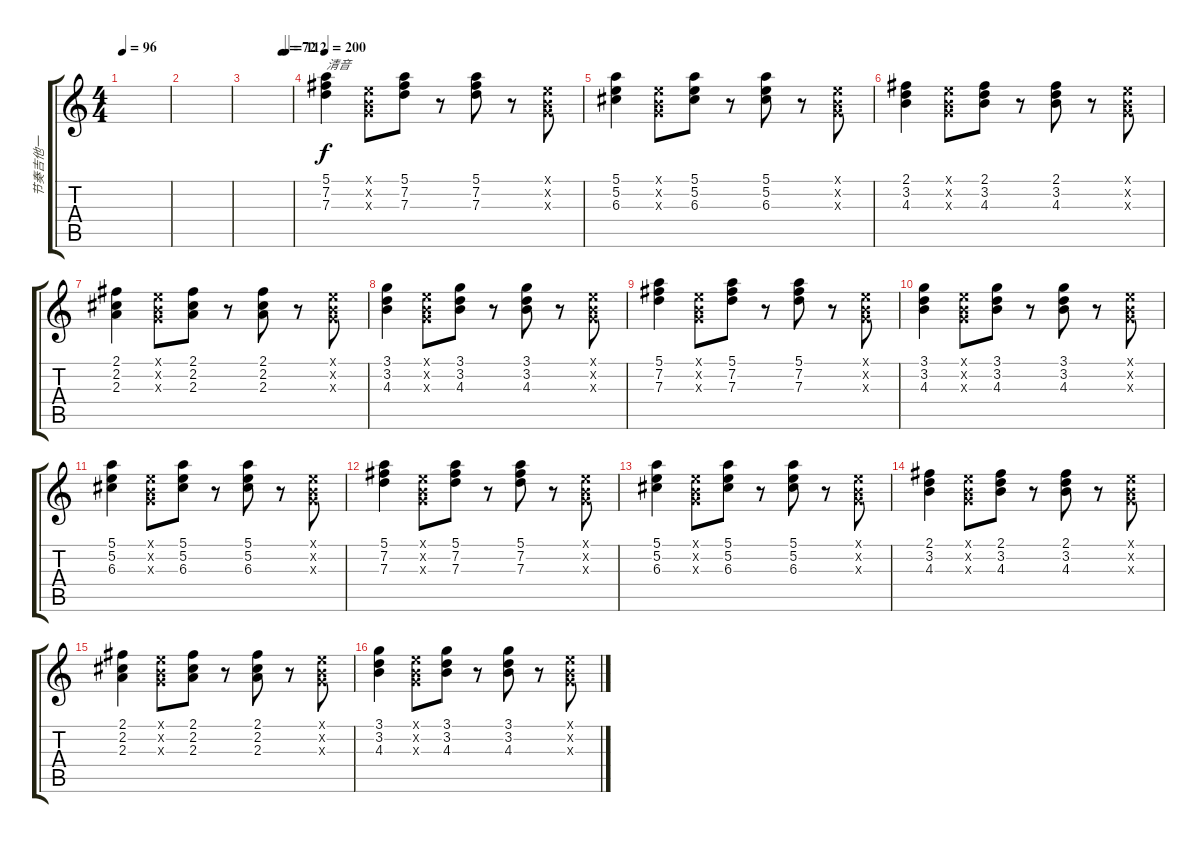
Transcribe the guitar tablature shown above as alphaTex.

\track ("节奏吉他一" "节奏吉他一") {instrument distortionguitar}
\staff {score tabs}
\tuning (E4 B3 G3 D3 A2 E2) {hide}
\ts (4 4)
\tempo 96
\clef g2
\ks c
|
|
\tempo (72 0.7916666666666666)
\tempo (112 0.875)
|
\tempo 196
\tempo 200
(5.1 7.2 7.3).4{txt "清音" instrument electricguitarclean} (0.1{x} 0.2{x} 0.3{x}).8 (5.1 7.2 7.3).8 r.8 (5.1 7.2 7.3).8 r.8 (0.1{x} 0.2{x} 0.3{x}).8 |
(5.1 5.2 6.3).4 (0.1{x} 0.2{x} 0.3{x}).8 (5.1 5.2 6.3).8 r.8 (5.1 5.2 6.3).8 r.8 (0.1{x} 0.2{x} 0.3{x}).8 |
(2.1 3.2 4.3).4 (0.1{x} 0.2{x} 0.3{x}).8 (2.1 3.2 4.3).8 r.8 (2.1 3.2 4.3).8 r.8 (0.1{x} 0.2{x} 0.3{x}).8 |
(2.1 2.2 2.3).4 (0.1{x} 0.2{x} 0.3{x}).8 (2.1 2.2 2.3).8 r.8 (2.1 2.2 2.3).8 r.8 (0.1{x} 0.2{x} 0.3{x}).8 |
(3.1 3.2 4.3).4 (0.1{x} 0.2{x} 0.3{x}).8 (3.1 3.2 4.3).8 r.8 (3.1 3.2 4.3).8 r.8 (0.1{x} 0.2{x} 0.3{x}).8 |
(5.1 7.2 7.3).4 (0.1{x} 0.2{x} 0.3{x}).8 (5.1 7.2 7.3).8 r.8 (5.1 7.2 7.3).8 r.8 (0.1{x} 0.2{x} 0.3{x}).8 |
(3.1 3.2 4.3).4 (0.1{x} 0.2{x} 0.3{x}).8 (3.1 3.2 4.3).8 r.8 (3.1 3.2 4.3).8 r.8 (0.1{x} 0.2{x} 0.3{x}).8 |
(5.1 5.2 6.3).4 (0.1{x} 0.2{x} 0.3{x}).8 (5.1 5.2 6.3).8 r.8 (5.1 5.2 6.3).8 r.8 (0.1{x} 0.2{x} 0.3{x}).8 |
(5.1 7.2 7.3).4 (0.1{x} 0.2{x} 0.3{x}).8 (5.1 7.2 7.3).8 r.8 (5.1 7.2 7.3).8 r.8 (0.1{x} 0.2{x} 0.3{x}).8 |
(5.1 5.2 6.3).4 (0.1{x} 0.2{x} 0.3{x}).8 (5.1 5.2 6.3).8 r.8 (5.1 5.2 6.3).8 r.8 (0.1{x} 0.2{x} 0.3{x}).8 |
(2.1 3.2 4.3).4 (0.1{x} 0.2{x} 0.3{x}).8 (2.1 3.2 4.3).8 r.8 (2.1 3.2 4.3).8 r.8 (0.1{x} 0.2{x} 0.3{x}).8 |
(2.1 2.2 2.3).4 (0.1{x} 0.2{x} 0.3{x}).8 (2.1 2.2 2.3).8 r.8 (2.1 2.2 2.3).8 r.8 (0.1{x} 0.2{x} 0.3{x}).8 |
(3.1 3.2 4.3).4 (0.1{x} 0.2{x} 0.3{x}).8 (3.1 3.2 4.3).8 r.8 (3.1 3.2 4.3).8 r.8 (0.1{x} 0.2{x} 0.3{x}).8
